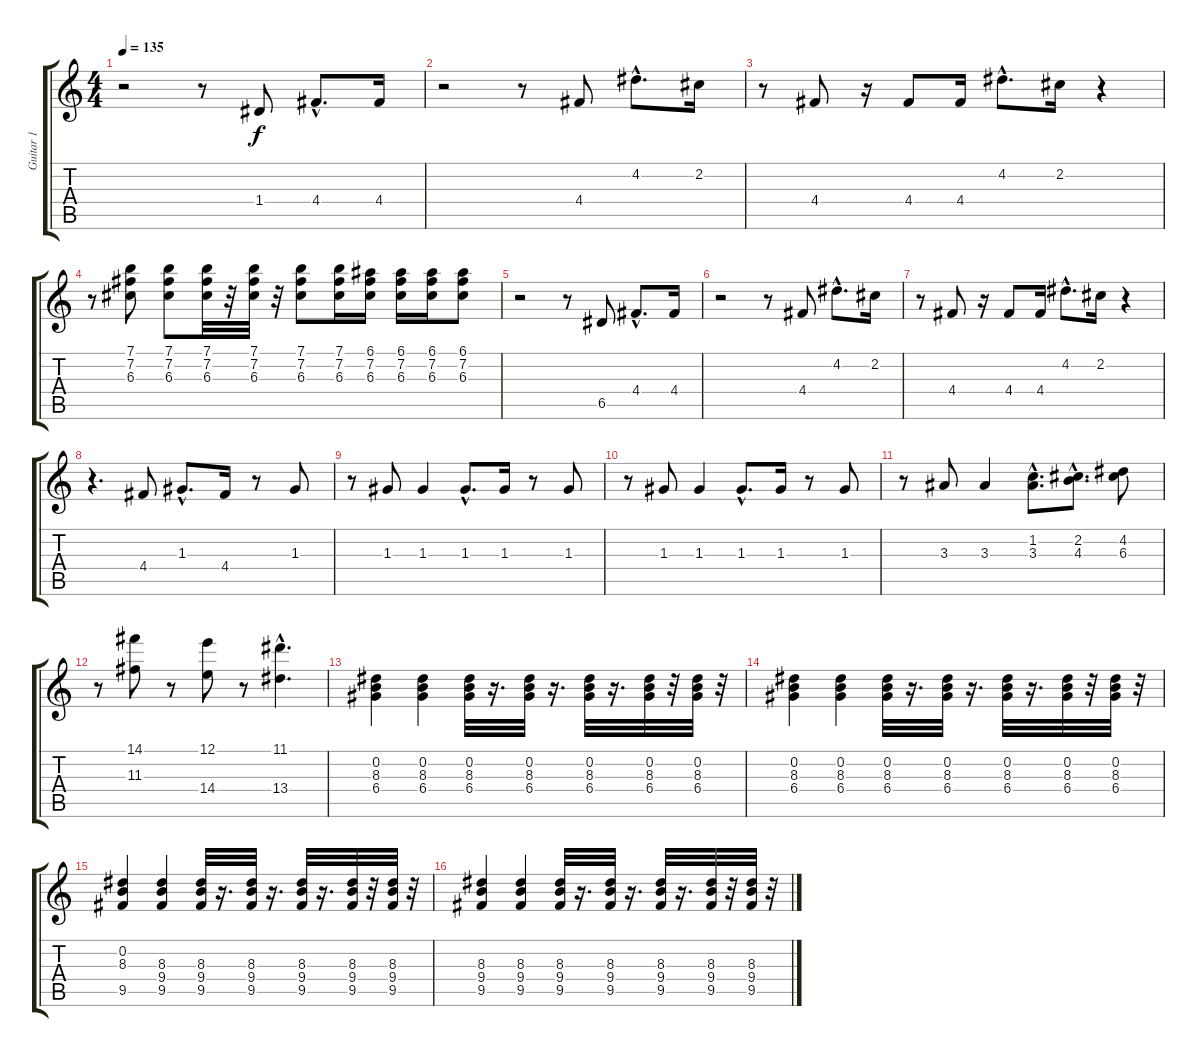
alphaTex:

\track ("Guitar 1" "Guitar 1") {instrument overdrivenguitar}
\staff {score tabs}
\tuning (E4 B3 G3 D3 A2 E2) {hide}
\ts (4 4)
\tempo 135
\clef g2
\ks c
r.2{dy f} r.8 1.4.8 4.4{hac}.8{d} 4.4.16 |
r.2 r.8 4.4.8 4.2{hac}.8{d} 2.2.16 |
r.8 4.4.8 r.16 4.4.8 4.4.16 4.2{hac}.8{d} 2.2.16 r.4 |
r.8 (7.1 7.2 6.3).8 (7.1 7.2 6.3).8 (7.1 7.2 6.3).32 r.32 (7.1 7.2 6.3).32 r.32 (7.1 7.2 6.3).8 (7.1 7.2 6.3).16 (6.1 7.2 6.3).16 (6.1 7.2 6.3).16 (6.1 7.2 6.3).16 (6.1 7.2 6.3).8 |
r.2 r.8 6.5.8 4.4{hac}.8{d} 4.4.16 |
r.2 r.8 4.4.8 4.2{hac}.8{d} 2.2.16 |
r.8 4.4.8 r.16 4.4.8 4.4.16 4.2{hac}.8{d} 2.2.16 r.4 |
r.4{d} 4.4.8 1.3{hac}.8{d} 4.4.16 r.8 1.3.8 |
r.8 1.3.8 1.3.4 1.3{hac}.8{d} 1.3.16 r.8 1.3.8 |
r.8 1.3.8 1.3.4 1.3{hac}.8{d} 1.3.16 r.8 1.3.8 |
r.8 3.3.8 3.3.4 (1.2{hac} 3.3{hac}).8{d} (2.2{hac} 4.3{hac}).8{d} (4.2 6.3).8 |
r.8 (14.1 11.3).8 r.8 (12.1 14.4).8 r.8 (11.1{hac} 13.4{hac}).4{d} |
(0.2 8.3 6.4).4 (0.2 8.3 6.4).4 (0.2 8.3 6.4).32 r.16{d} (0.2 8.3 6.4).32 r.16{d} (0.2 8.3 6.4).32 r.16{d} (0.2 8.3 6.4).32 r.32 (0.2 8.3 6.4).32 r.32 |
(0.2 8.3 6.4).4 (0.2 8.3 6.4).4 (0.2 8.3 6.4).32 r.16{d} (0.2 8.3 6.4).32 r.16{d} (0.2 8.3 6.4).32 r.16{d} (0.2 8.3 6.4).32 r.32 (0.2 8.3 6.4).32 r.32 |
(0.2 8.3 9.5).4 (8.3 9.4 9.5).4 (8.3 9.4 9.5).32 r.16{d} (8.3 9.4 9.5).32 r.16{d} (8.3 9.4 9.5).32 r.16{d} (8.3 9.4 9.5).32 r.32 (8.3 9.4 9.5).32 r.32 |
(8.3 9.4 9.5).4 (8.3 9.4 9.5).4 (8.3 9.4 9.5).32 r.16{d} (8.3 9.4 9.5).32 r.16{d} (8.3 9.4 9.5).32 r.16{d} (8.3 9.4 9.5).32 r.32 (8.3 9.4 9.5).32 r.32
